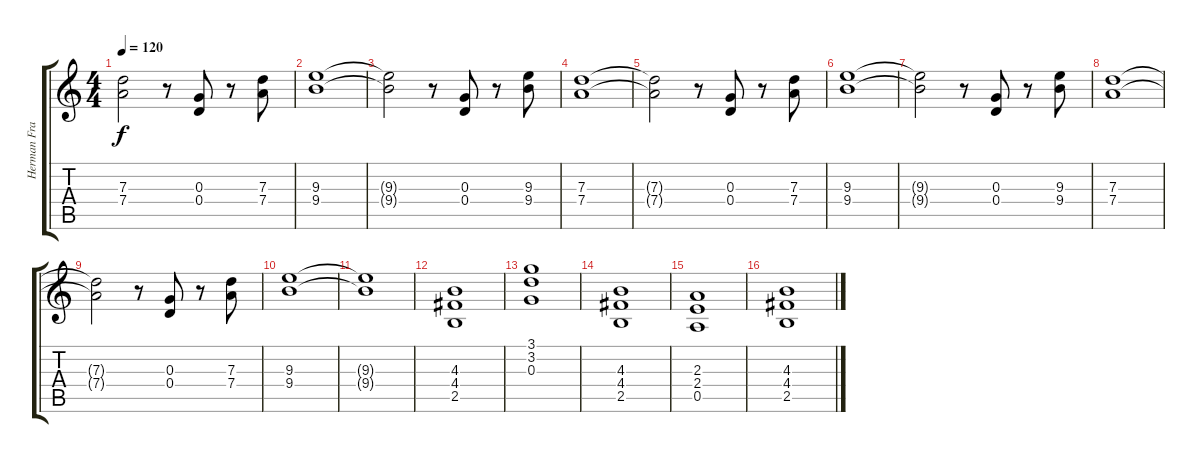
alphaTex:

\track ("Herman Frank " "Herman Fra") {instrument overdrivenguitar}
\staff {score tabs}
\tuning (E4 B3 G3 D3 A2 E2) {hide}
\ts (4 4)
\tempo 120
\clef g2
\ks c
(7.3{t} 7.4{t}).2{dy f} r.8 (0.3 0.4).8 r.8 (7.3 7.4).8 |
(9.3 9.4).1 |
(9.3{t} 9.4{t}).2 r.8 (0.3 0.4).8 r.8 (9.3 9.4).8 |
(7.3 7.4).1 |
(7.3{t} 7.4{t}).2 r.8 (0.3 0.4).8 r.8 (7.3 7.4).8 |
(9.3 9.4).1 |
(9.3{t} 9.4{t}).2 r.8 (0.3 0.4).8 r.8 (9.3 9.4).8 |
(7.3 7.4).1 |
(7.3{t} 7.4{t}).2 r.8 (0.3 0.4).8 r.8 (7.3 7.4).8 |
(9.3 9.4).1 |
(9.3{t} 9.4{t}).1 |
(4.3 4.4 2.5).1 |
(3.1 3.2 0.3).1 |
(4.3 4.4 2.5).1 |
(2.3 2.4 0.5).1 |
(4.3 4.4 2.5).1
